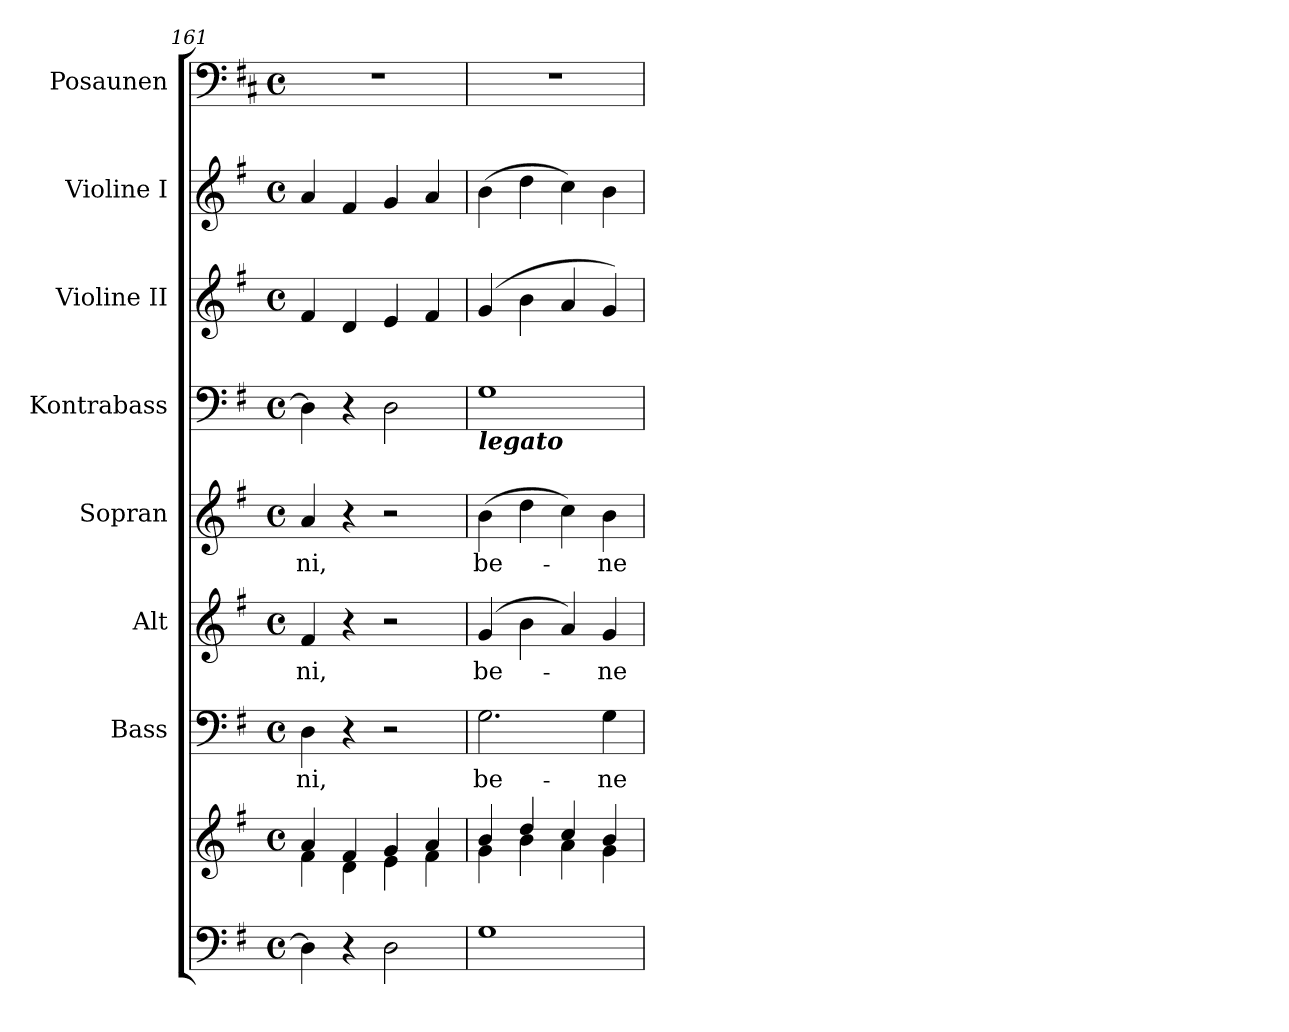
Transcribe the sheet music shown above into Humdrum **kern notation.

**kern	**kern	**kern	**text	**kern	**text	**kern	**text	**kern	**kern	**kern	**kern
*part8	*part8	*part7	*part7	*part6	*part6	*part5	*part5	*part4	*part3	*part2	*part1
*staff9	*staff8	*staff7	*staff7	*staff6	*staff6	*staff5	*staff5	*staff4	*staff3	*staff2	*staff1
*	*	*I"Bass	*	*I"Alt	*	*I"Sopran	*	*I"Kontrabass	*I"Violine II	*I"Violine I	*I"Posaunen
*	*	*I'B.	*	*I'A.	*	*I'S.	*	*I'Kb.	*I'Vl. II	*I'Vl. I	*I'Pos.
*clefF4	*clefG2	*clefF4	*	*clefG2	*	*clefG2	*	*clefF4	*clefG2	*clefG2	*clefF4
*	*	*	*	*	*	*	*	*ITrd7c12	*	*	*ITrd4c7
*k[f#]	*k[f#]	*k[f#]	*	*k[f#]	*	*k[f#]	*	*k[f#]	*k[f#]	*k[f#]	*k[f#]
*G:	*G:	*G:	*	*G:	*	*G:	*	*G:	*G:	*G:	*G:
*M4/4	*M4/4	*M4/4	*	*M4/4	*	*M4/4	*	*M4/4	*M4/4	*M4/4	*M4/4
*met(c)	*met(c)	*met(c)	*	*met(c)	*	*met(c)	*	*met(c)	*met(c)	*met(c)	*met(c)
=161	=161	=161	=161	=161	=161	=161	=161	=161	=161	=161	=161
*	*^	*	*	*	*	*	*	*	*	*	*
!	!	!	!	!LO:LY:b	!	!LO:LY:b	!	!LO:LY:b	!	!	!	!
4D\]	4a/	4f#\	4D\	-ni,	4f#/	-ni,	4a/	-ni,	4DD\]	4f#/	4a/	1r
4r	4f#/	4d\	4r	.	4r	.	4r	.	4r	4d/	4f#/	.
2D\	4g/	4e\	2r	.	2r	.	2r	.	2DD\	4e/	4g/	.
.	4a/	4f#\	.	.	.	.	.	.	.	4f#/	4a/	.
=162	=162	=162	=162	=162	=162	=162	=162	=162	=162	=162	=162	=162
!	!	!	!	!	!	!	!	!	!LO:TX:b:Bi:t=legato	!	!	!
!	!	!	!	!LO:LY:b	!	!LO:LY:b	!	!LO:LY:b	!	!	!	!
1G	4b/	4g\	2.G\	be-	(4g/	be-	(>4b\	be-	1GG	(4g/	(>4b\	1r
.	4dd/	4b\	.	.	4b\	.	4dd\	.	.	4b\	4dd\	.
.	4cc/	4a\	.	.	4a/)	.	4cc\)	.	.	4a/	4cc\)	.
!	!	!	!	!LO:LY:b	!	!LO:LY:b	!	!LO:LY:b	!	!	!	!
.	4b/	4g\	4G\	-ne-	4g/	-ne-	4b\	-ne-	.	4g/)	4b\	.
*	*v	*v	*	*	*	*	*	*	*	*	*	*
=	=	=	=	=	=	=	=	=	=	=	=
*-	*-	*-	*-	*-	*-	*-	*-	*-	*-	*-	*-
